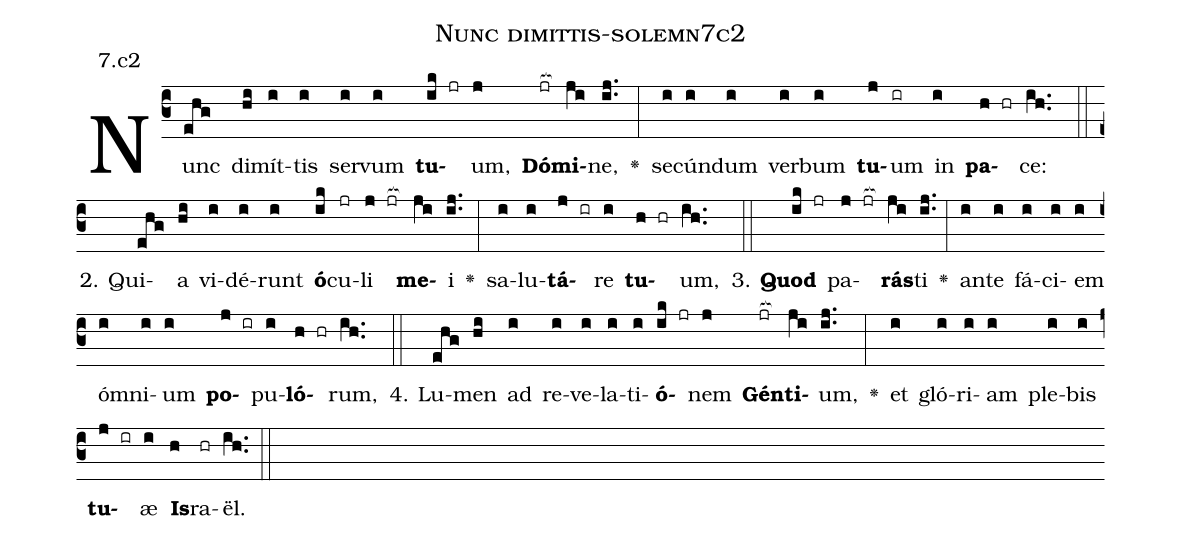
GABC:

name: Nunc dimittis-solemn7c2;
annotation: 7.c2;
%%
(c3)Nunc(ehg) di(hi)mít(i)tis(i) ser(i)vum(i) <b>tu</b>(ik jr)um,(j) <b>Dó</b>(jr[ocb:1{])<b>mi</b>(ji[ocb:0}])ne,(ij..) <v>\greheightstar</v>(:) se(i)cún(i)dum(i) ver(i)bum(i) <b>tu</b>(j)um(ir) in(i) <b>pa</b>(h hr)ce:(ih..) (::)
2. Qui(ehg)a(hi) vi(i)dé(i)runt(i) <b>ó</b>(ik)cu(jr)li(j jr[ocb:1{]) <b>me</b>(ji[ocb:0}])i(ij..) <v>\greheightstar</v>(:) sa(i)lu(i)<b>tá</b>(j ir)re(i) <b>tu</b>(h hr)um,(ih..) (::)
3. <b>Quod</b>(ik jr) pa(j jr[ocb:1{])<b>rás</b>(ji[ocb:0}])ti(ij..) <v>\greheightstar</v>(:) an(i)te(i) fá(i)ci(i)em(i) óm(i)ni(i)um(i) <b>po</b>(j ir)pu(i)<b>ló</b>(h hr)rum,(ih..) (::)
4. Lu(ehg)men(hi) ad(i) re(i)ve(i)la(i)ti(i)<b>ó</b>(ik jr)nem(j) <b>Gén</b>(jr[ocb:1{])<b>ti</b>(ji[ocb:0}])um,(ij..) <v>\greheightstar</v>(:) et(i) gló(i)ri(i)am(i) ple(i)bis(i) <b>tu</b>(j ir)æ(i) <b>Is</b>(h)ra(hr)ël.(ih..) (::)
